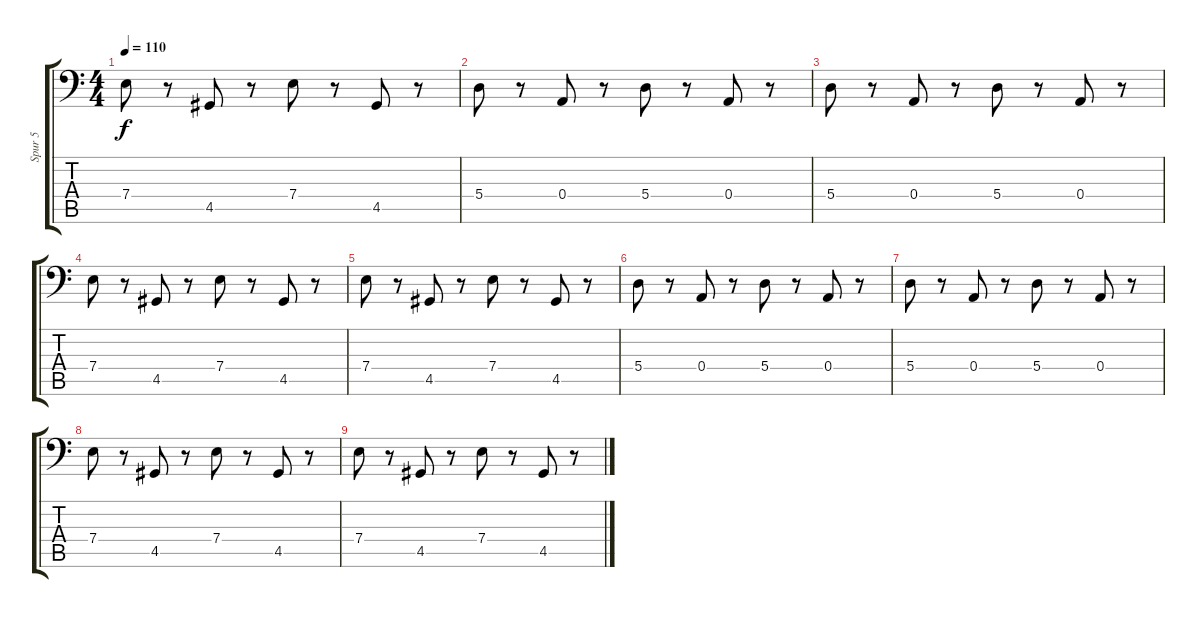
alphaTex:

\track ("Spur 5" "Spur 5") {instrument lead2sawtooth}
\staff {score tabs}
\tuning (B3 Gb3 D3 A2 E2 A1) {hide}
\ts (4 4)
\tempo 110
\clef f4
\ks c
7.4.8{dy f} r.8 4.5.8 r.8 7.4.8 r.8 4.5.8 r.8 |
5.4.8 r.8 0.4.8 r.8 5.4.8 r.8 0.4.8 r.8 |
5.4.8 r.8 0.4.8 r.8 5.4.8 r.8 0.4.8 r.8 |
7.4.8 r.8 4.5.8 r.8 7.4.8 r.8 4.5.8 r.8 |
7.4.8 r.8 4.5.8 r.8 7.4.8 r.8 4.5.8 r.8 |
5.4.8 r.8 0.4.8 r.8 5.4.8 r.8 0.4.8 r.8 |
5.4.8 r.8 0.4.8 r.8 5.4.8 r.8 0.4.8 r.8 |
7.4.8 r.8 4.5.8 r.8 7.4.8 r.8 4.5.8 r.8 |
7.4.8 r.8 4.5.8 r.8 7.4.8 r.8 4.5.8 r.8
